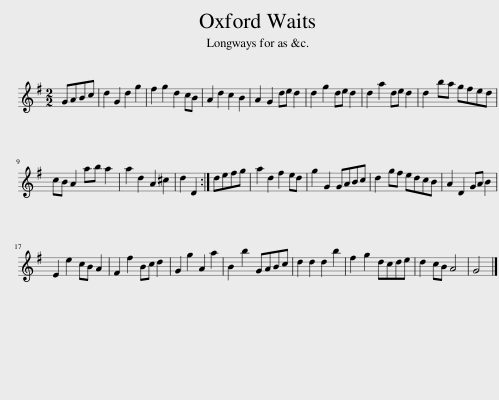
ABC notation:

X:1
L:1/8
M:2/2
I:linebreak $
K:G
V:1 treble
V:1
 GABc | d2 G2 d2 g2 | f2 g2 d2 cB | A2 d2 c2 B2 | A2 G2 de d2 | %5
 d2 g2 de d2 | d2 a2 de d2 | d2 ba gfed |$ cB A2 ab a2 | a2 d2 A2 ^c2 | %10
 d2 D2 :| defg | a2 d2 f2 ed | g2 G2 GABc | d2 gf edcB | %15
 A2 D2 GA B2 |$ E2 e2 cB A2 | F2 f2 Bc d2 | G2 g2 A2 a2 | B2 b2 GABc | %20
 d2 d2 d2 b2 | f2 g2 dcde | d2 cB A4 | G4 |] %24
